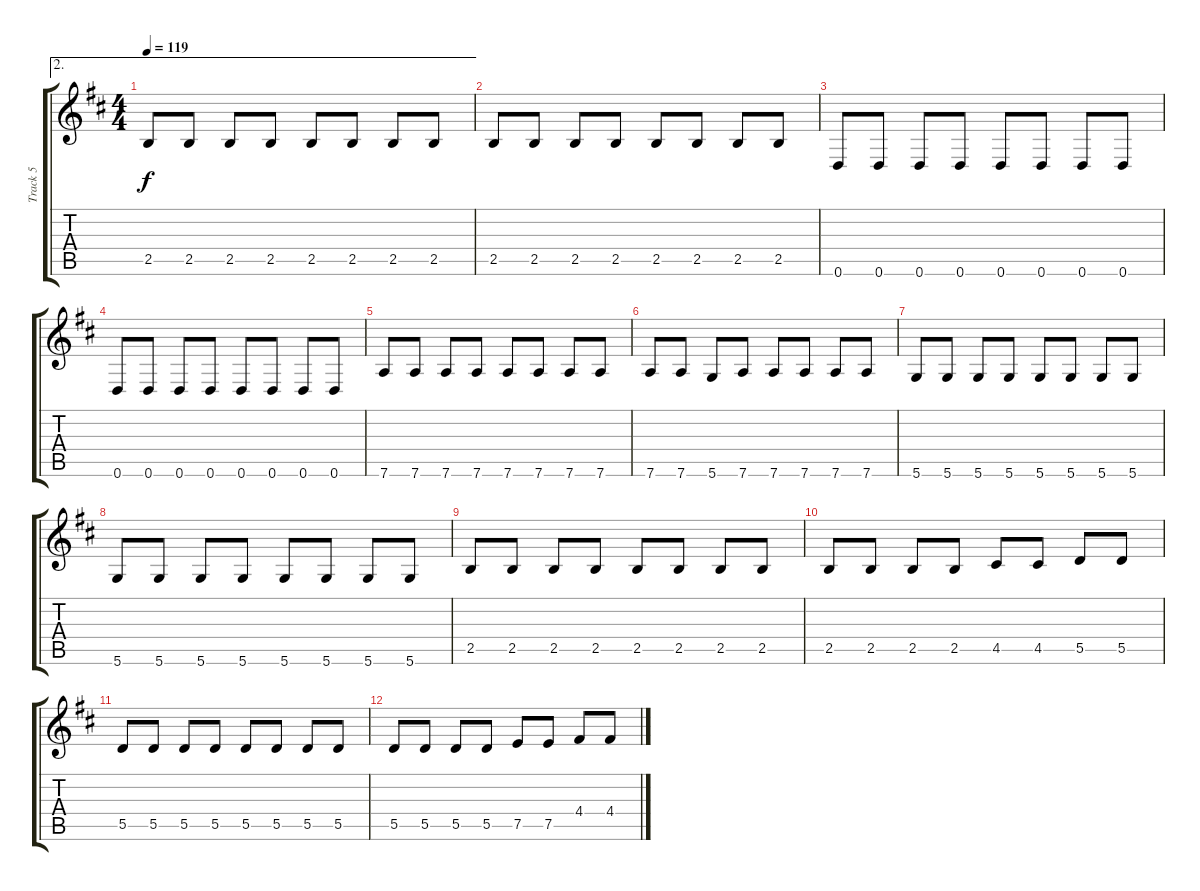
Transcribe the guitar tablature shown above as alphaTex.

\track ("Track 5" "Track 5") {instrument distortionguitar}
\staff {score tabs}
\tuning (D4 A3 Gb3 D3 A2 D2) {hide}
\ae 2
\ts (4 4)
\tempo 119
\clef g2
\ks d
2.5.8{dy f volume 10} 2.5.8 2.5.8 2.5.8 2.5.8 2.5.8 2.5.8 2.5.8 |
2.5.8 2.5.8 2.5.8 2.5.8 2.5.8 2.5.8 2.5.8 2.5.8 |
0.6.8 0.6.8 0.6.8 0.6.8 0.6.8 0.6.8 0.6.8 0.6.8 |
0.6.8 0.6.8 0.6.8 0.6.8 0.6.8 0.6.8 0.6.8 0.6.8 |
7.6.8 7.6.8 7.6.8 7.6.8 7.6.8 7.6.8 7.6.8 7.6.8 |
7.6.8 7.6.8 5.6.8 7.6.8 7.6.8 7.6.8 7.6.8 7.6.8 |
5.6.8 5.6.8 5.6.8 5.6.8 5.6.8 5.6.8 5.6.8 5.6.8 |
5.6.8 5.6.8 5.6.8 5.6.8 5.6.8 5.6.8 5.6.8 5.6.8 |
2.5.8 2.5.8 2.5.8 2.5.8 2.5.8 2.5.8 2.5.8 2.5.8 |
2.5.8 2.5.8 2.5.8 2.5.8 4.5.8 4.5.8 5.5.8 5.5.8 |
5.5.8 5.5.8 5.5.8 5.5.8 5.5.8 5.5.8 5.5.8 5.5.8 |
5.5.8 5.5.8 5.5.8 5.5.8 7.5.8 7.5.8 4.4.8 4.4.8
